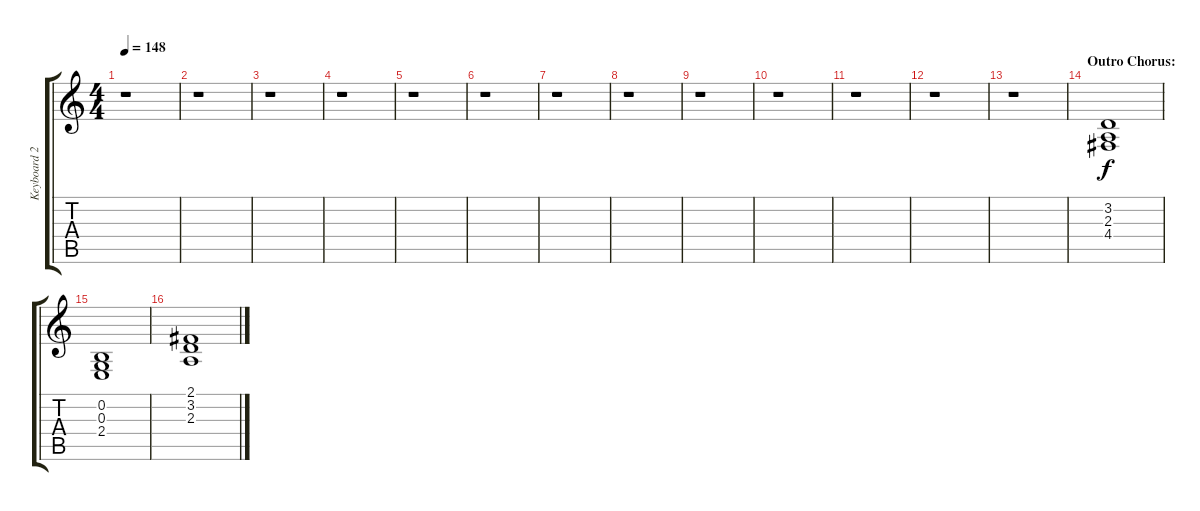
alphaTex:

\track ("Keyboard 2" "Keyboard 2") {instrument stringensemble2}
\staff {score tabs}
\tuning (E4 B3 G3 D3 A2 E2) {hide}
\ts (4 4)
\tempo 148
\clef g2
\ks c
r.1{dy f} |
r.1 |
r.1 |
r.1 |
r.1 |
r.1 |
r.1 |
r.1 |
r.1 |
r.1 |
r.1 |
r.1 |
r.1 |
\section ("" "Outro Chorus:")
(3.2 2.3 4.4).1 |
(0.2 0.3 2.4).1 |
(2.1 3.2 2.3).1
